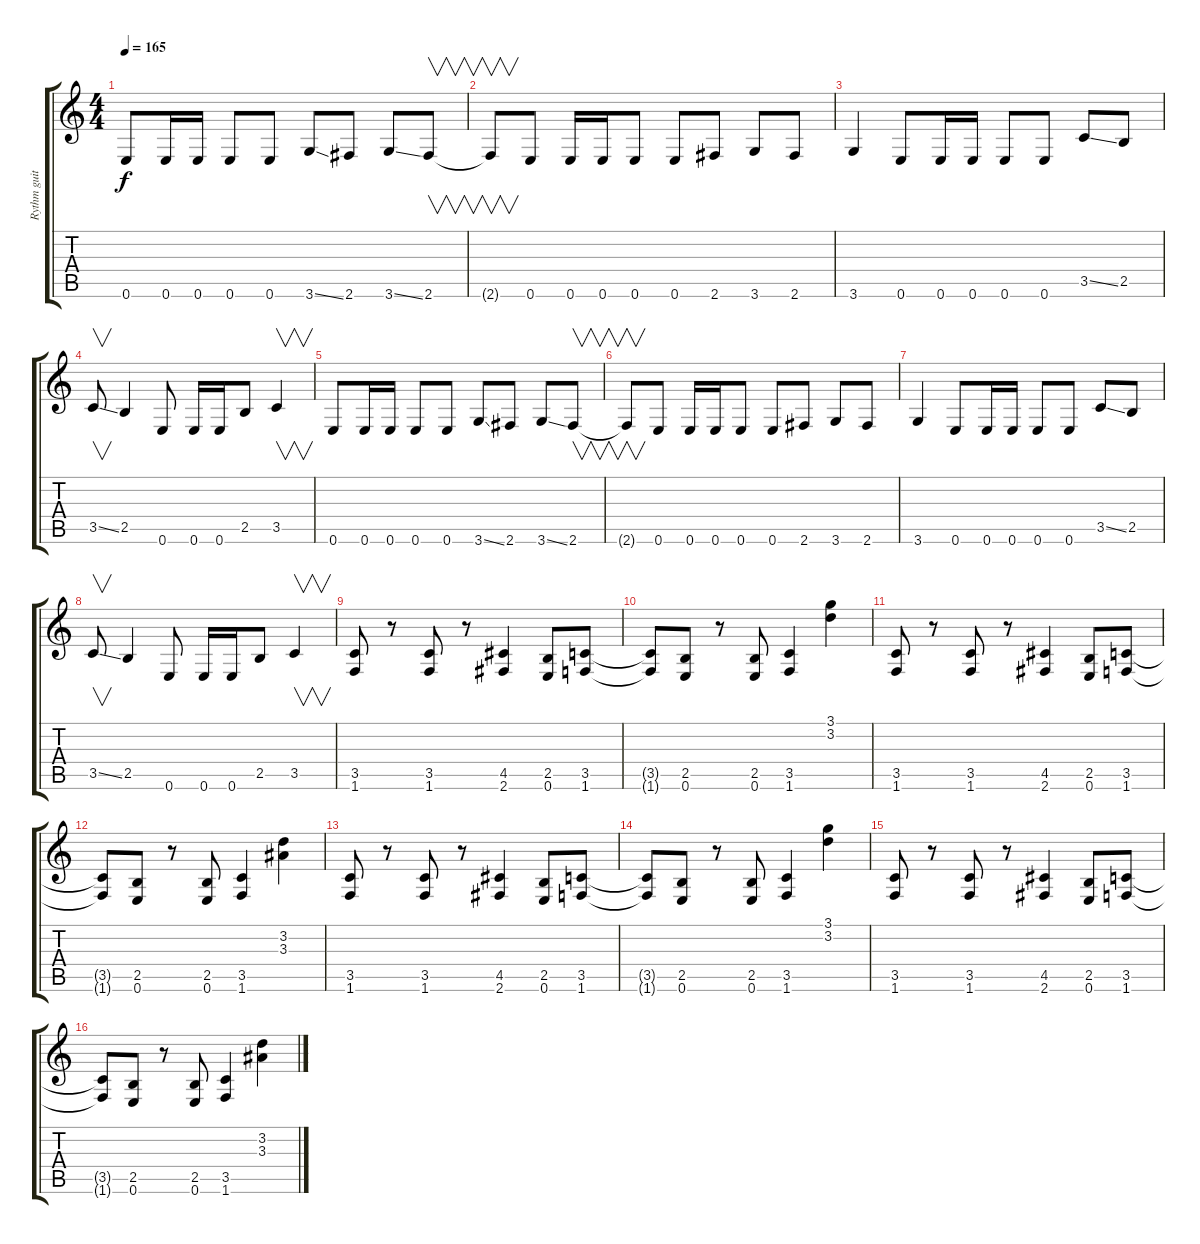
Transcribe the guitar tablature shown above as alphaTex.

\track ("Rythm guitar" "Rythm guit") {instrument distortionguitar}
\staff {score tabs}
\tuning (E4 B3 G3 D3 A2 E2) {hide}
\ts (4 4)
\tempo 165
\clef g2
\ks c
0.6.8{dy f instrument distortionguitar} 0.6.16 0.6.16 0.6.8 0.6.8 3.6{ss}.8 2.6.8 3.6{ss}.8 2.6.8{v} |
2.6{t}.8{v} 0.6.8 0.6.16 0.6.16 0.6.8 0.6.8 2.6.8 3.6.8 2.6.8 |
3.6.4 0.6.8 0.6.16 0.6.16 0.6.8 0.6.8 3.5{ss}.8 2.5.8 |
3.5{ss}.8{v} 2.5.4 0.6.8 0.6.16 0.6.16 2.5.8 3.5.4{v} |
0.6.8 0.6.16 0.6.16 0.6.8 0.6.8 3.6{ss}.8 2.6.8 3.6{ss}.8 2.6.8{v} |
2.6{t}.8{v} 0.6.8 0.6.16 0.6.16 0.6.8 0.6.8 2.6.8 3.6.8 2.6.8 |
3.6.4 0.6.8 0.6.16 0.6.16 0.6.8 0.6.8 3.5{ss}.8 2.5.8 |
3.5{ss}.8{v} 2.5.4 0.6.8 0.6.16 0.6.16 2.5.8 3.5.4{v} |
(3.5 1.6).8 r.8 (3.5 1.6).8 r.8 (4.5 2.6).4 (2.5 0.6).8 (3.5 1.6).8 |
(3.5{t} 1.6{t}).8 (2.5 0.6).8 r.8 (2.5 0.6).8 (3.5 1.6).4 (3.1 3.2).4 |
(3.5 1.6).8 r.8 (3.5 1.6).8 r.8 (4.5 2.6).4 (2.5 0.6).8 (3.5 1.6).8 |
(3.5{t} 1.6{t}).8 (2.5 0.6).8 r.8 (2.5 0.6).8 (3.5 1.6).4 (3.2 3.3).4 |
(3.5 1.6).8 r.8 (3.5 1.6).8 r.8 (4.5 2.6).4 (2.5 0.6).8 (3.5 1.6).8 |
(3.5{t} 1.6{t}).8 (2.5 0.6).8 r.8 (2.5 0.6).8 (3.5 1.6).4 (3.1 3.2).4 |
(3.5 1.6).8 r.8 (3.5 1.6).8 r.8 (4.5 2.6).4 (2.5 0.6).8 (3.5 1.6).8 |
(3.5{t} 1.6{t}).8 (2.5 0.6).8 r.8 (2.5 0.6).8 (3.5 1.6).4 (3.2 3.3).4
